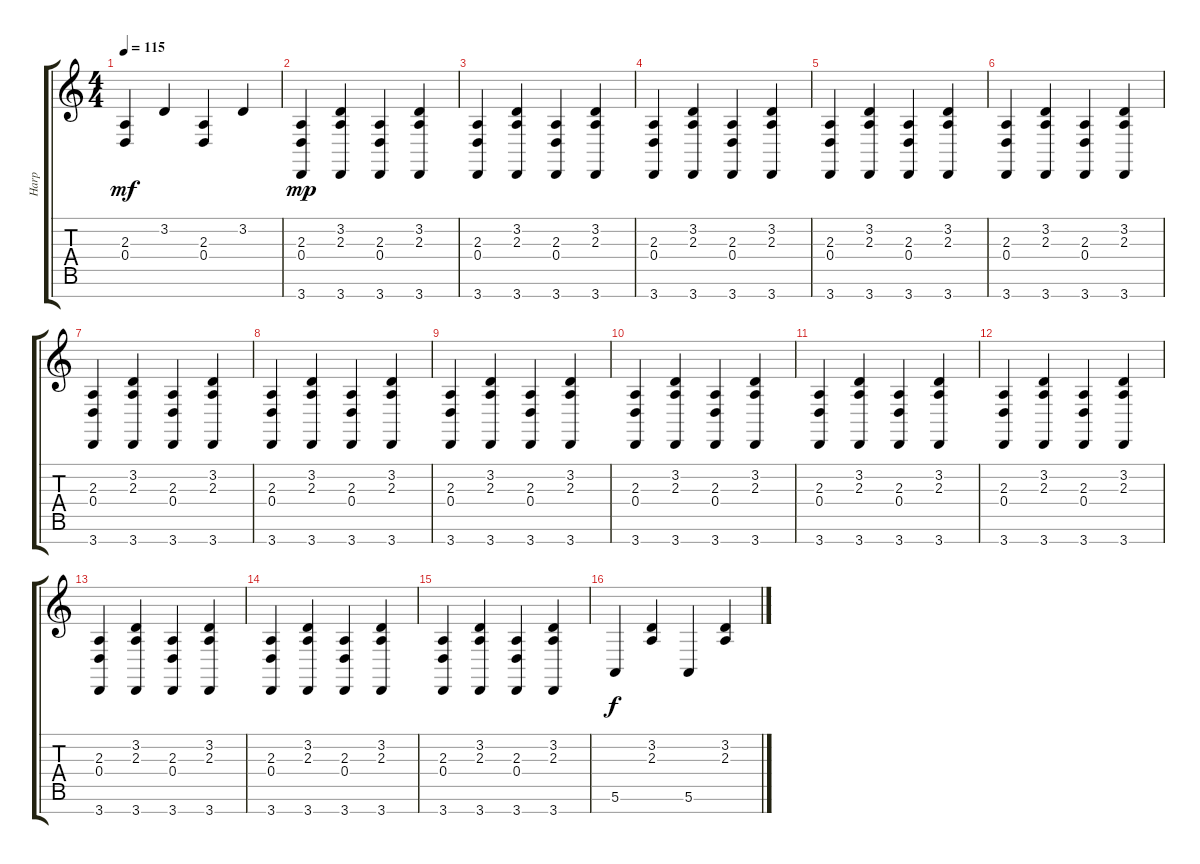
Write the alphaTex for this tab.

\track ("Harp" "Harp") {instrument orchestralharp}
\staff {score tabs}
\tuning (E4 B3 G3 D3 A2 E2 B1) {hide}
\ts (4 4)
\tempo 115
\clef g2
\ks c
(2.3 0.4).4{dy mf} 3.2.4 (2.3 0.4).4 3.2.4 |
(2.3 0.4 3.7).4{dy mp} (3.2 2.3 3.7).4 (2.3 0.4 3.7).4 (3.2 2.3 3.7).4 |
(2.3 0.4 3.7).4 (3.2 2.3 3.7).4 (2.3 0.4 3.7).4 (3.2 2.3 3.7).4 |
(2.3 0.4 3.7).4 (3.2 2.3 3.7).4 (2.3 0.4 3.7).4 (3.2 2.3 3.7).4 |
(2.3 0.4 3.7).4 (3.2 2.3 3.7).4 (2.3 0.4 3.7).4 (3.2 2.3 3.7).4 |
(2.3 0.4 3.7).4 (3.2 2.3 3.7).4 (2.3 0.4 3.7).4 (3.2 2.3 3.7).4 |
(2.3 0.4 3.7).4 (3.2 2.3 3.7).4 (2.3 0.4 3.7).4 (3.2 2.3 3.7).4 |
(2.3 0.4 3.7).4 (3.2 2.3 3.7).4 (2.3 0.4 3.7).4 (3.2 2.3 3.7).4 |
(2.3 0.4 3.7).4 (3.2 2.3 3.7).4 (2.3 0.4 3.7).4 (3.2 2.3 3.7).4 |
(2.3 0.4 3.7).4 (3.2 2.3 3.7).4 (2.3 0.4 3.7).4 (3.2 2.3 3.7).4 |
(2.3 0.4 3.7).4 (3.2 2.3 3.7).4 (2.3 0.4 3.7).4 (3.2 2.3 3.7).4 |
(2.3 0.4 3.7).4 (3.2 2.3 3.7).4 (2.3 0.4 3.7).4 (3.2 2.3 3.7).4 |
(2.3 0.4 3.7).4 (3.2 2.3 3.7).4 (2.3 0.4 3.7).4 (3.2 2.3 3.7).4 |
(2.3 0.4 3.7).4 (3.2 2.3 3.7).4 (2.3 0.4 3.7).4 (3.2 2.3 3.7).4 |
(2.3 0.4 3.7).4 (3.2 2.3 3.7).4 (2.3 0.4 3.7).4 (3.2 2.3 3.7).4 |
5.6.4{dy f} (3.2 2.3).4 5.6.4 (3.2 2.3).4
